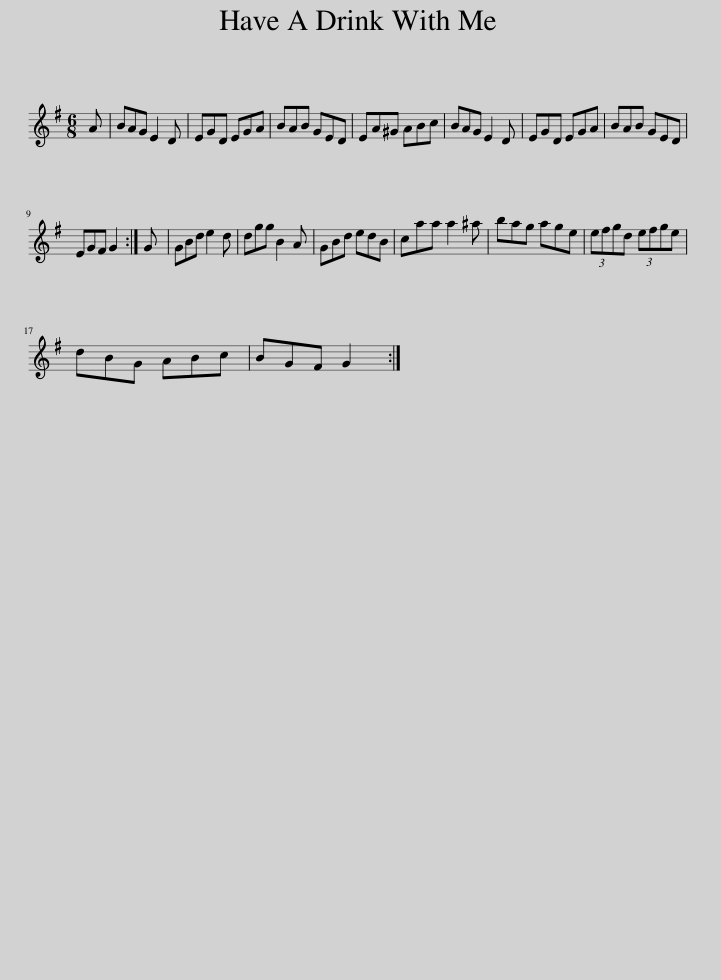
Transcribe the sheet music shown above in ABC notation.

X:1
L:1/8
M:6/8
I:linebreak $
K:Emin
V:1 treble
V:1
 A | BAG E2 D | EGD EGA | BAB GED | EA^G ABc | %5
 BAG E2 D | EGD EGA | BAB GED |$ EGF G2 :| G | %10
 GBd e2 d | dgg B2 A | GBd edB | caa a2 ^a | bag age | %15
 (3efgd (3efge |$ dBG ABc | BGF G2 :| %18
